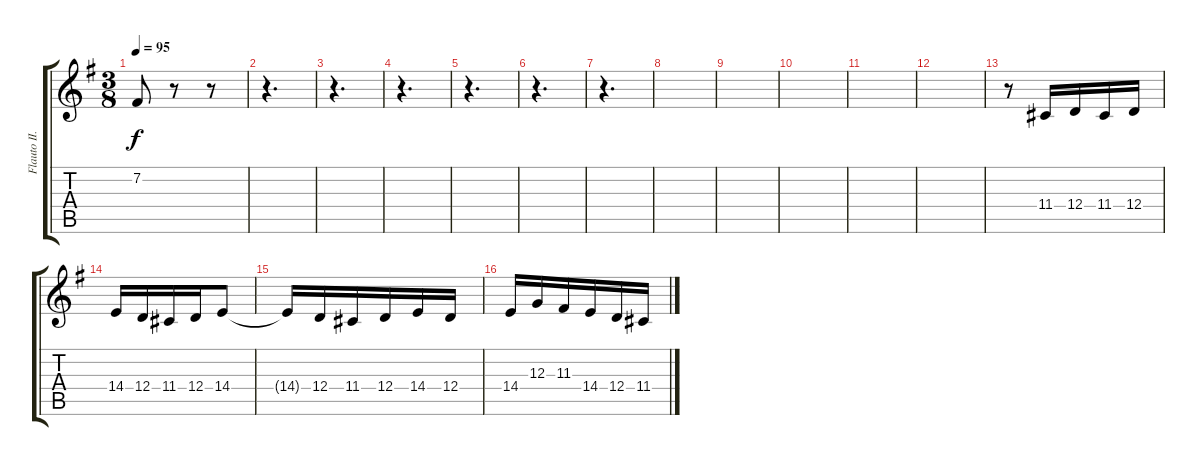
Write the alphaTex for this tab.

\track ("Flauto II. (Flùte à bee)" "Flauto II.") {instrument recorder}
\staff {score tabs}
\tuning (E4 B3 G3 D3 A2 E2) {hide}
\ts (3 8)
\tempo 95
\clef g2
\ks g
7.2.8{dy f} r.8 r.8 |
r.4{d} |
r.4{d} |
r.4{d} |
r.4{d} |
r.4{d} |
r.4{d} |
|
|
|
|
|
r.8 11.4.16 12.4.16{beam merge} 11.4.16 12.4.16 |
14.4.16 12.4.16{beam merge} 11.4.16 12.4.16{beam merge} 14.4.8 |
14.4{t}.16 12.4.16{beam merge} 11.4.16 12.4.16{beam merge} 14.4.16 12.4.16 |
14.4.16 12.3.16{beam merge} 11.3.16 14.4.16{beam merge} 12.4.16 11.4.16
